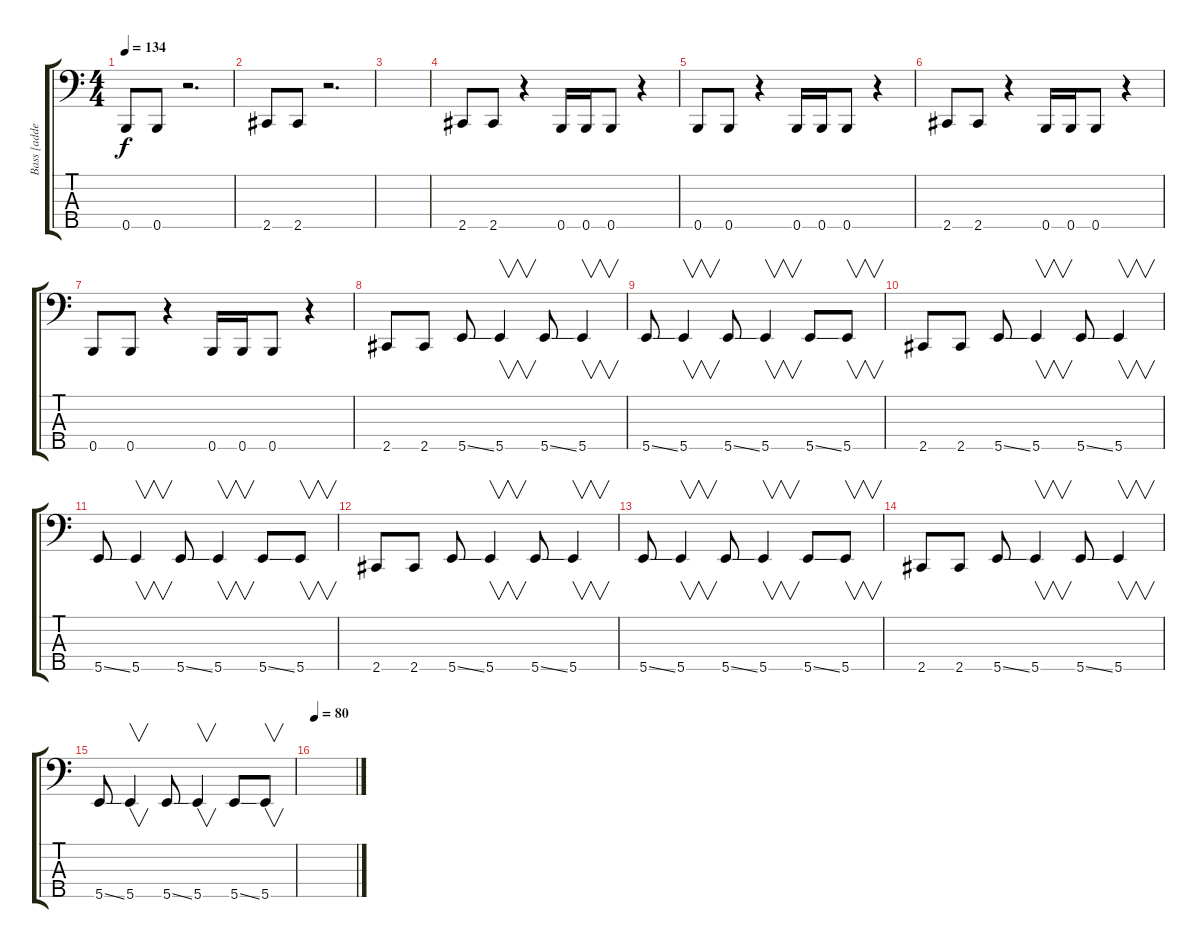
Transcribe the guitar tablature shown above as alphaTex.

\track ("Bass [added for sound]" "Bass [adde") {instrument electricbassfinger}
\staff {score tabs}
\tuning (G2 D2 A1 E1 B0) {hide}
\ts (4 4)
\tempo 134
\clef f4
\ks c
0.5.8{dy f} 0.5.8 r.2{d} |
2.5.8 2.5.8 r.2{d} |
|
2.5.8 2.5.8 r.4 0.5.16 0.5.16 0.5.8 r.4 |
0.5.8 0.5.8 r.4 0.5.16 0.5.16 0.5.8 r.4 |
2.5.8 2.5.8 r.4 0.5.16 0.5.16 0.5.8 r.4 |
0.5.8 0.5.8 r.4 0.5.16 0.5.16 0.5.8 r.4 |
2.5.8 2.5.8 5.5{ss}.8 5.5.4{v} 5.5{ss}.8 5.5.4{v} |
5.5{ss}.8 5.5.4{v} 5.5{ss}.8 5.5.4{v} 5.5{ss}.8 5.5.8{v} |
2.5.8 2.5.8 5.5{ss}.8 5.5.4{v} 5.5{ss}.8 5.5.4{v} |
5.5{ss}.8 5.5.4{v} 5.5{ss}.8 5.5.4{v} 5.5{ss}.8 5.5.8{v} |
2.5.8 2.5.8 5.5{ss}.8 5.5.4{v} 5.5{ss}.8 5.5.4{v} |
5.5{ss}.8 5.5.4{v} 5.5{ss}.8 5.5.4{v} 5.5{ss}.8 5.5.8{v} |
2.5.8 2.5.8 5.5{ss}.8 5.5.4{v} 5.5{ss}.8 5.5.4{v} |
5.5{ss}.8 5.5.4{v} 5.5{ss}.8 5.5.4{v} 5.5{ss}.8 5.5.8{v} |
\tempo 80
